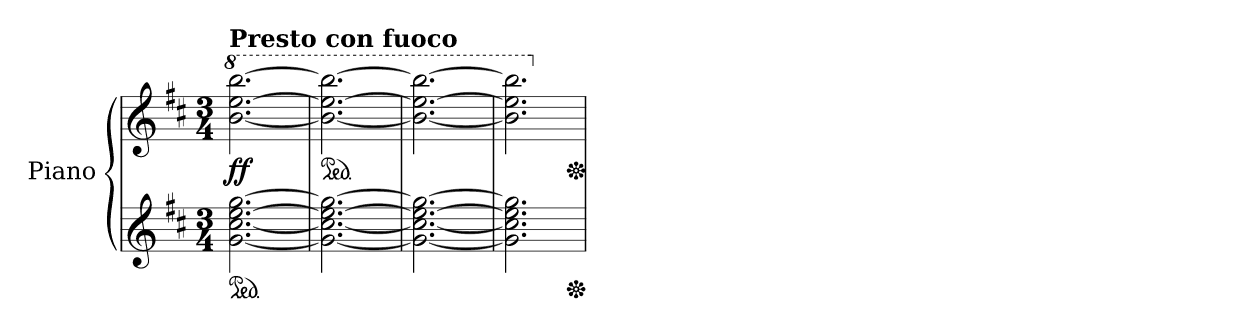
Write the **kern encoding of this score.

**kern	**kern	**dynam
*part1	*part1	*part1
*staff2	*staff1	*staff1/2
*I"Piano	*	*
*I'Pno	*	*
*clefG2	*clefG2	*
*k[f#c#]	*k[f#c#]	*
*M3/4	*M3/4	*
*ped	*	*
*	*8va	*
=1	=1	=1
!	!LO:TX:a:B:t=Presto con fuoco	!
!	!	!LO:DY:b
[2.g\ [2.cc#\ [2.ee\ [2.gg\	[2.bb\ [2.eee\ [2.bbb\	ff
=2	=2	=2
*	*ped	*
2.g\_ 2.cc#\_ 2.ee\_ 2.gg\_	2.bb\_ 2.eee\_ 2.bbb\_	.
=3	=3	=3
2.g\_ 2.cc#\_ 2.ee\_ 2.gg\_	2.bb\_ 2.eee\_ 2.bbb\_	.
=4	=4	=4
2.g\] 2.cc#\] 2.ee\] 2.gg\]	2.bb\] 2.eee\] 2.bbb\]	.
*Xped	*	*
*	*X8va	*
*	*Xped	*
=	=	=
*-	*-	*-
